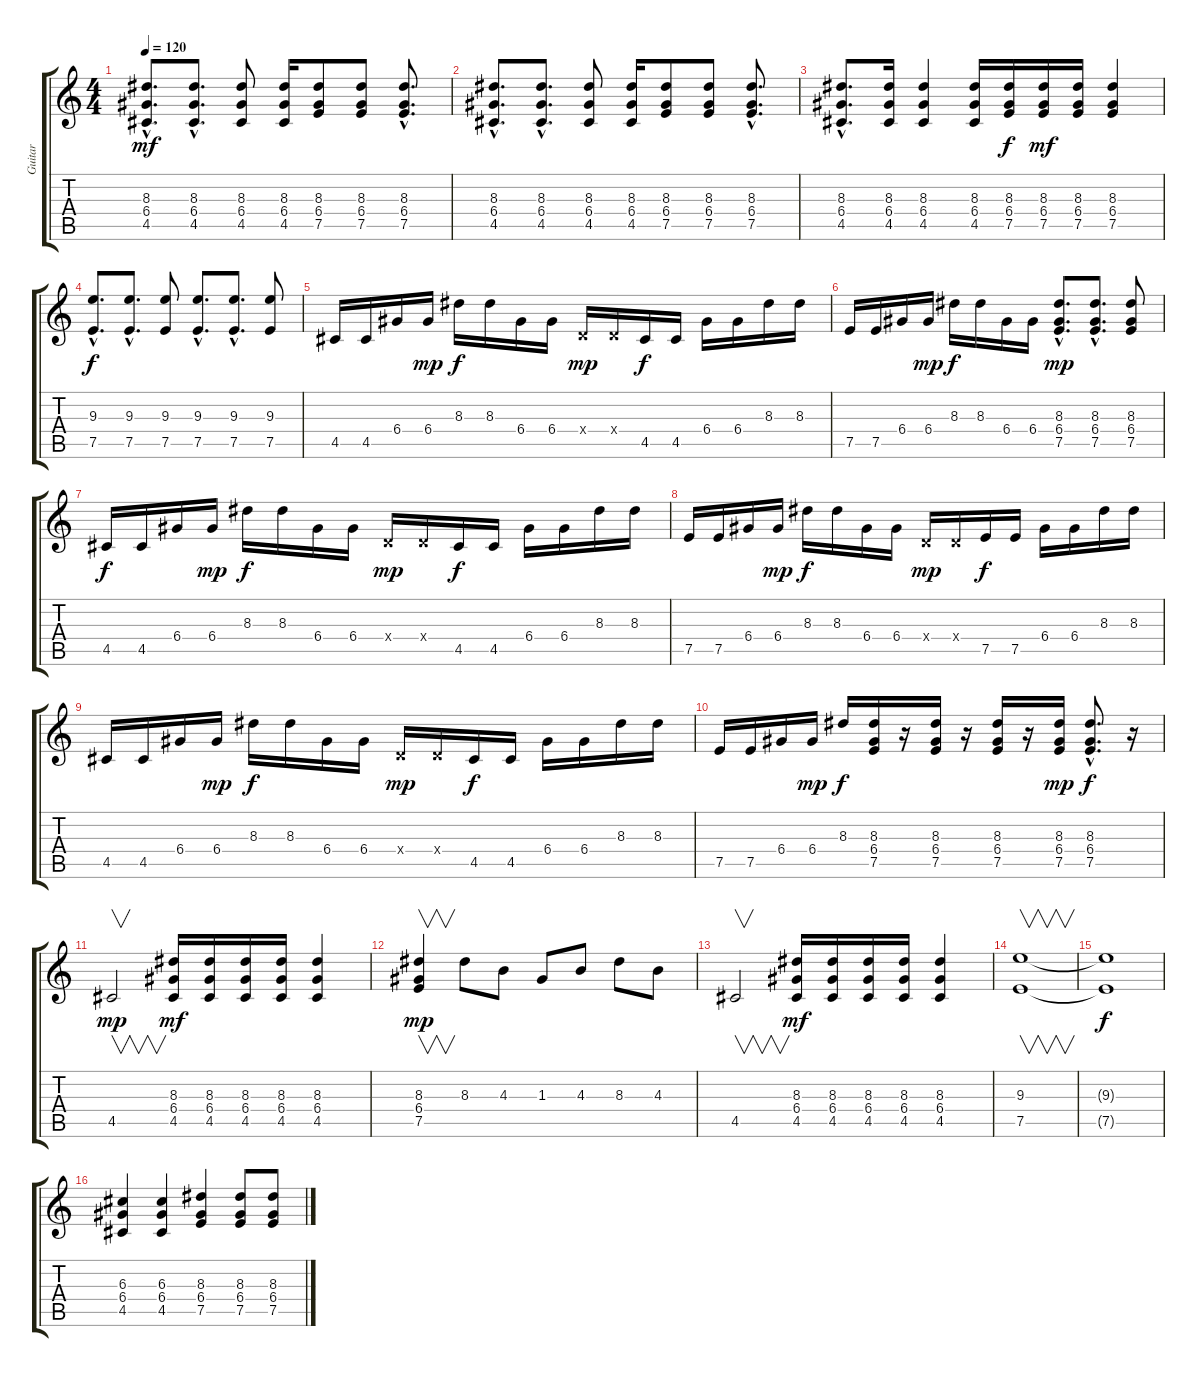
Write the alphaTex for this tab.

\track ("Guitar" "Guitar") {instrument distortionguitar}
\staff {score tabs}
\tuning (E4 B3 G3 D3 A2 E2) {hide}
\ts (4 4)
\tempo 120
\clef g2
\ks c
(8.3{hac} 6.4{hac} 4.5{hac}).8{d dy mf instrument distortionguitar} (8.3{hac} 6.4{hac} 4.5{hac}).8{d} (8.3 6.4 4.5).8 (8.3 6.4 4.5).16 (8.3 6.4 7.5).8 (8.3 6.4 7.5).8 (8.3{hac} 6.4{hac} 7.5{hac}).8{d} |
(8.3{hac} 6.4{hac} 4.5{hac}).8{d} (8.3{hac} 6.4{hac} 4.5{hac}).8{d} (8.3 6.4 4.5).8 (8.3 6.4 4.5).16 (8.3 6.4 7.5).8 (8.3 6.4 7.5).8 (8.3{hac} 6.4{hac} 7.5{hac}).8{d} |
(8.3{hac} 6.4{hac} 4.5{hac}).8{d} (8.3 6.4 4.5).16 (8.3 6.4 4.5).4 (8.3 6.4 4.5).16 (8.3 6.4 7.5).16{dy f} (8.3 6.4 7.5).16{dy mf} (8.3 6.4 7.5).16 (8.3 6.4 7.5).4 |
(9.3{hac} 7.5{hac}).8{d dy f} (9.3{hac} 7.5{hac}).8{d} (9.3 7.5).8 (9.3{hac} 7.5{hac}).8{d} (9.3{hac} 7.5{hac}).8{d} (9.3 7.5).8 |
4.5.16{volume 6 balance 0} 4.5.16 6.4.16 6.4.16{dy mp} 8.3.16{dy f} 8.3.16 6.4.16 6.4.16 0.4{x}.16{dy mp} 0.4{x}.16 4.5.16{dy f} 4.5.16 6.4.16 6.4.16 8.3.16 8.3.16 |
7.5.16 7.5.16 6.4.16 6.4.16{dy mp} 8.3.16{dy f} 8.3.16 6.4.16 6.4.16 (8.3{hac} 6.4{hac} 7.5{hac}).8{d dy mp volume 10 balance 8} (8.3{hac} 6.4{hac} 7.5{hac}).8{d} (8.3 6.4 7.5).8 |
4.5.16{dy f} 4.5.16 6.4.16 6.4.16{dy mp} 8.3.16{dy f} 8.3.16 6.4.16 6.4.16 0.4{x}.16{dy mp} 0.4{x}.16 4.5.16{dy f} 4.5.16 6.4.16 6.4.16 8.3.16 8.3.16 |
7.5.16 7.5.16 6.4.16 6.4.16{dy mp} 8.3.16{dy f} 8.3.16 6.4.16 6.4.16 0.4{x}.16{dy mp} 0.4{x}.16 7.5.16{dy f} 7.5.16 6.4.16 6.4.16 8.3.16 8.3.16 |
4.5.16 4.5.16 6.4.16 6.4.16{dy mp} 8.3.16{dy f} 8.3.16 6.4.16 6.4.16 0.4{x}.16{dy mp} 0.4{x}.16 4.5.16{dy f} 4.5.16 6.4.16 6.4.16 8.3.16 8.3.16 |
7.5.16 7.5.16 6.4.16 6.4.16{dy mp} 8.3.16{dy f} (8.3 6.4 7.5).16 r.16 (8.3 6.4 7.5).16 r.16 (8.3 6.4 7.5).16 r.16 (8.3 6.4 7.5).16{dy mp} (8.3{hac} 6.4{hac} 7.5{hac}).8{d dy f} r.16 |
4.5.2{v dy mp} (8.3 6.4 4.5).16{dy mf} (8.3 6.4 4.5).16 (8.3 6.4 4.5).16 (8.3 6.4 4.5).16 (8.3 6.4 4.5).4 |
(8.3 6.4 7.5).4{v dy mp} 8.3.8 4.3.8 1.3.8 4.3.8 8.3.8 4.3.8 |
4.5.2{v} (8.3 6.4 4.5).16{dy mf} (8.3 6.4 4.5).16 (8.3 6.4 4.5).16 (8.3 6.4 4.5).16 (8.3 6.4 4.5).4 |
(9.3 7.5).1{v} |
(9.3{t} 7.5{t}).1{dy f} |
(6.3 6.4 4.5).4 (6.3 6.4 4.5).4 (8.3 6.4 7.5).4 (8.3 6.4 7.5).8 (8.3 6.4 7.5).8
